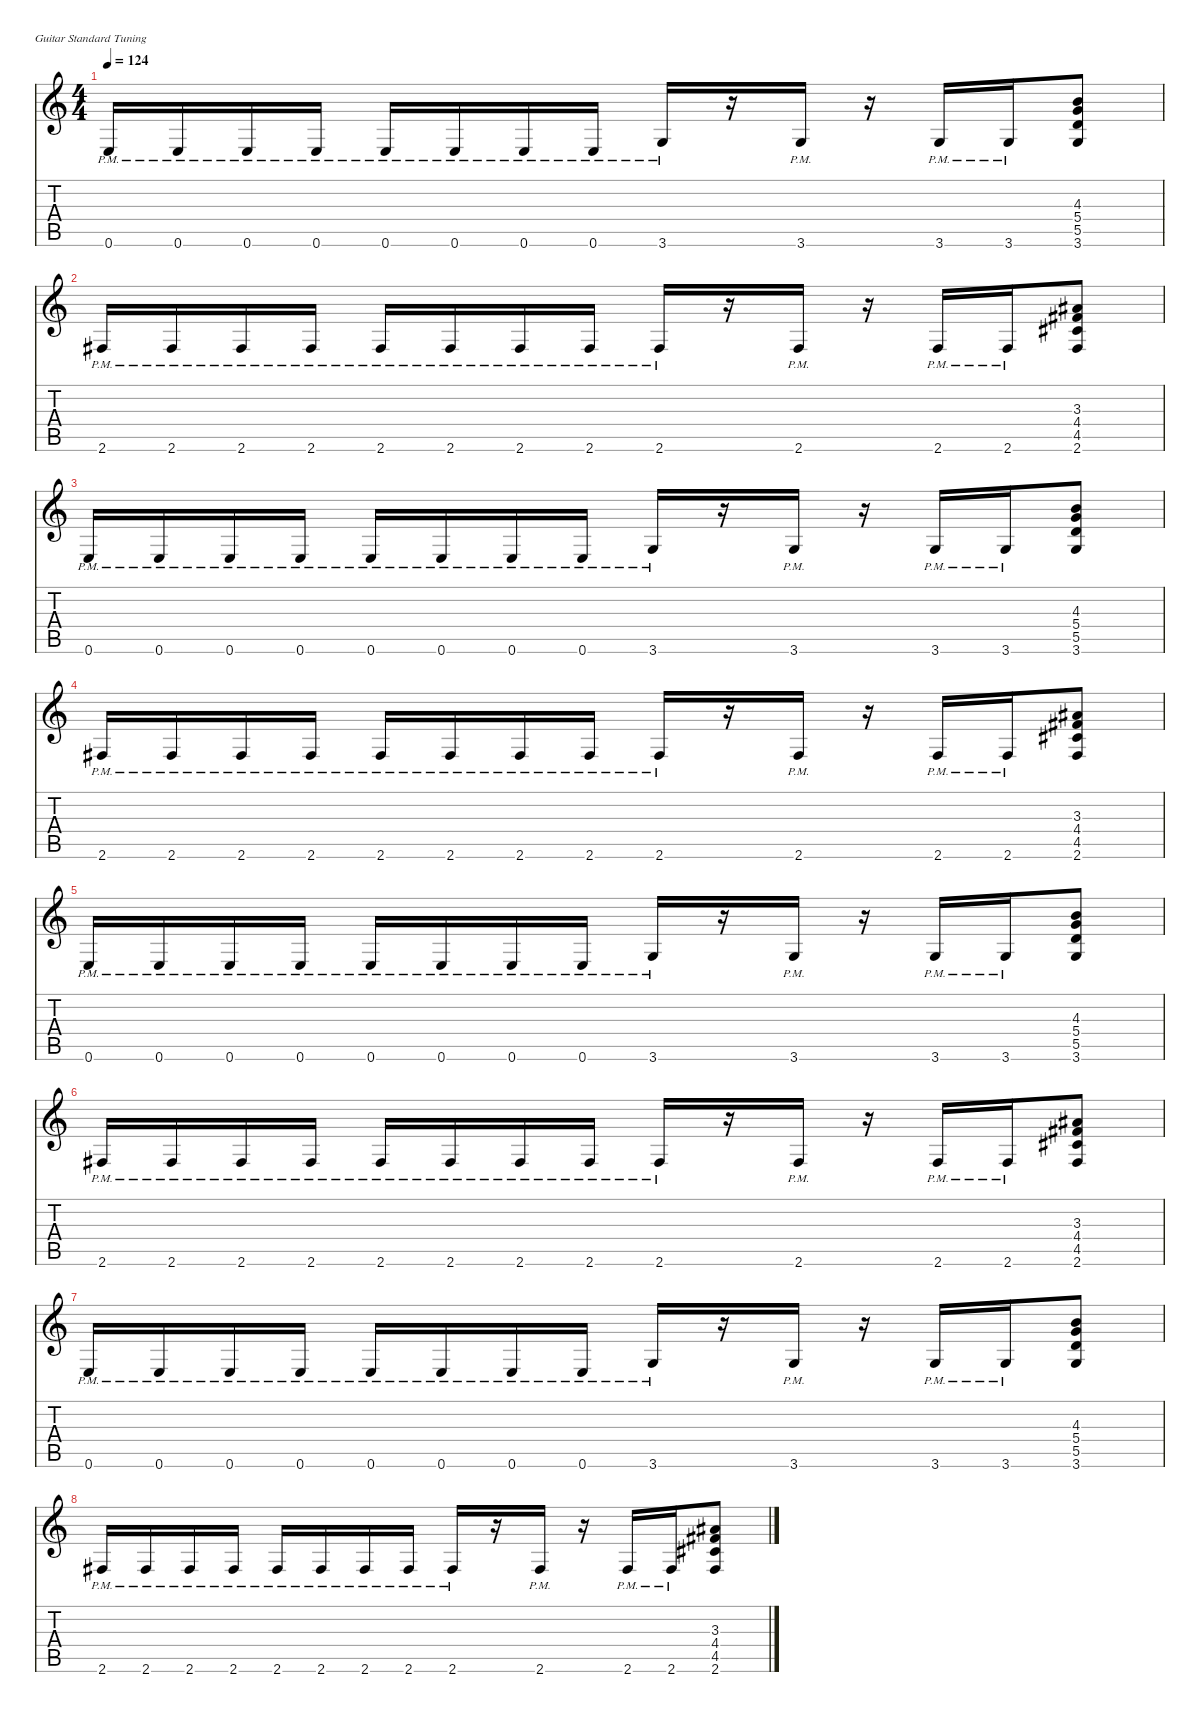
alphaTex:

\defaultSystemsLayout 4
\hideDynamics
\bracketExtendMode nobrackets
\singleTrackTrackNamePolicy hidden
\multiTrackTrackNamePolicy hidden
\otherSystemsTrackNameOrientation horizontal
\track ("Dist Gtr 1" "dist.guit.") {mute instrument distortionguitar}
\staff {score tabs}
\tuning (E4 B3 G3 D3 A2 E2)
\ts (4 4)
\beaming (8 2 2 2 2)
\tempo 124
\clef g2
\ks c
0.6{pm}.16{dy f beam Up} 0.6{pm}.16{beam Up} 0.6{pm}.16{beam Up} 0.6{pm}.16{beam Up} 0.6{pm}.16{beam Up} 0.6{pm}.16{beam Up} 0.6{pm}.16{beam Up} 0.6{pm}.16{beam Up} 3.6{pm}.16{beam Up} r.16{beam Up} 3.6{pm}.16{beam Up} r.16{beam Up} 3.6{pm}.16{beam Up} 3.6{pm}.16{beam Up} (4.3 5.4 5.5 3.6).8{beam Up} |
2.6{pm acc #}.16{beam Up} 2.6{pm acc #}.16{beam Up} 2.6{pm acc #}.16{beam Up} 2.6{pm acc #}.16{beam Up} 2.6{pm acc #}.16{beam Up} 2.6{pm acc #}.16{beam Up} 2.6{pm acc #}.16{beam Up} 2.6{pm acc #}.16{beam Up} 2.6{pm acc #}.16{beam Up} r.16{beam Up} 2.6{pm acc #}.16{beam Up} r.16{beam Up} 2.6{pm acc #}.16{beam Up} 2.6{pm acc #}.16{beam Up} (3.3{acc #} 4.4{acc #} 4.5{acc #} 2.6{acc #}).8{beam Up} |
0.6{pm}.16{beam Up} 0.6{pm}.16{beam Up} 0.6{pm}.16{beam Up} 0.6{pm}.16{beam Up} 0.6{pm}.16{beam Up} 0.6{pm}.16{beam Up} 0.6{pm}.16{beam Up} 0.6{pm}.16{beam Up} 3.6{pm}.16{beam Up} r.16{beam Up} 3.6{pm}.16{beam Up} r.16{beam Up} 3.6{pm}.16{beam Up} 3.6{pm}.16{beam Up} (4.3 5.4 5.5 3.6).8{beam Up} |
2.6{pm acc #}.16{beam Up} 2.6{pm acc #}.16{beam Up} 2.6{pm acc #}.16{beam Up} 2.6{pm acc #}.16{beam Up} 2.6{pm acc #}.16{beam Up} 2.6{pm acc #}.16{beam Up} 2.6{pm acc #}.16{beam Up} 2.6{pm acc #}.16{beam Up} 2.6{pm acc #}.16{beam Up} r.16{beam Up} 2.6{pm acc #}.16{beam Up} r.16{beam Up} 2.6{pm acc #}.16{beam Up} 2.6{pm acc #}.16{beam Up} (3.3{acc #} 4.4{acc #} 4.5{acc #} 2.6{acc #}).8{beam Up} |
0.6{pm}.16{beam Up} 0.6{pm}.16{beam Up} 0.6{pm}.16{beam Up} 0.6{pm}.16{beam Up} 0.6{pm}.16{beam Up} 0.6{pm}.16{beam Up} 0.6{pm}.16{beam Up} 0.6{pm}.16{beam Up} 3.6{pm}.16{beam Up} r.16{beam Up} 3.6{pm}.16{beam Up} r.16{beam Up} 3.6{pm}.16{beam Up} 3.6{pm}.16{beam Up} (4.3 5.4 5.5 3.6).8{beam Up} |
2.6{pm acc #}.16{beam Up} 2.6{pm acc #}.16{beam Up} 2.6{pm acc #}.16{beam Up} 2.6{pm acc #}.16{beam Up} 2.6{pm acc #}.16{beam Up} 2.6{pm acc #}.16{beam Up} 2.6{pm acc #}.16{beam Up} 2.6{pm acc #}.16{beam Up} 2.6{pm acc #}.16{beam Up} r.16{beam Up} 2.6{pm acc #}.16{beam Up} r.16{beam Up} 2.6{pm acc #}.16{beam Up} 2.6{pm acc #}.16{beam Up} (3.3{acc #} 4.4{acc #} 4.5{acc #} 2.6{acc #}).8{beam Up} |
0.6{pm}.16{beam Up} 0.6{pm}.16{beam Up} 0.6{pm}.16{beam Up} 0.6{pm}.16{beam Up} 0.6{pm}.16{beam Up} 0.6{pm}.16{beam Up} 0.6{pm}.16{beam Up} 0.6{pm}.16{beam Up} 3.6{pm}.16{beam Up} r.16{beam Up} 3.6{pm}.16{beam Up} r.16{beam Up} 3.6{pm}.16{beam Up} 3.6{pm}.16{beam Up} (4.3 5.4 5.5 3.6).8{beam Up} |
2.6{pm acc #}.16{beam Up} 2.6{pm acc #}.16{beam Up} 2.6{pm acc #}.16{beam Up} 2.6{pm acc #}.16{beam Up} 2.6{pm acc #}.16{beam Up} 2.6{pm acc #}.16{beam Up} 2.6{pm acc #}.16{beam Up} 2.6{pm acc #}.16{beam Up} 2.6{pm acc #}.16{beam Up} r.16{beam Up} 2.6{pm acc #}.16{beam Up} r.16{beam Up} 2.6{pm acc #}.16{beam Up} 2.6{pm acc #}.16{beam Up} (3.3{acc #} 4.4{acc #} 4.5{acc #} 2.6{acc #}).8{beam Up}
